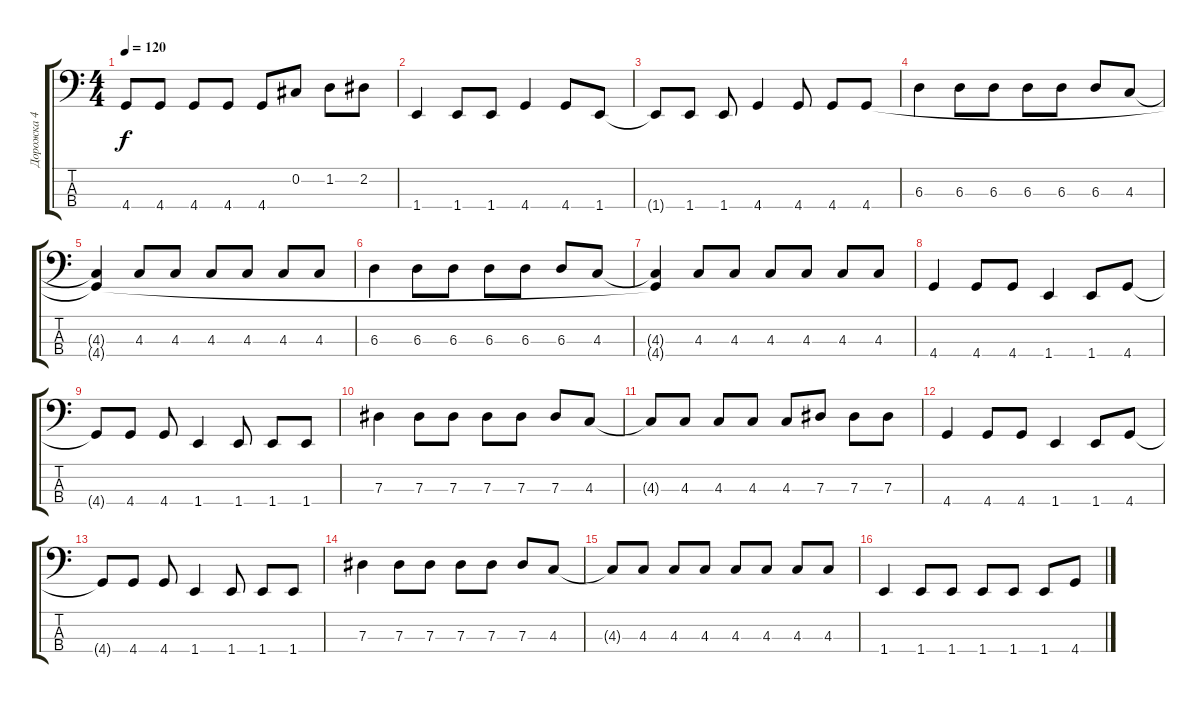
\track ("Дорожка 4" "Дорожка 4") {instrument electricbassfinger}
\staff {score tabs}
\tuning (Gb2 Db2 Ab1 Eb1) {hide}
\ts (4 4)
\tempo 120
\clef f4
\ks c
4.4{t}.8{dy f} 4.4.8 4.4.8 4.4.8 4.4.8 0.2.8 1.2.8 2.2.8 |
1.4.4 1.4.8 1.4.8 4.4.4 4.4.8 1.4.8 |
1.4{t}.8 1.4.8 1.4.8 4.4.4 4.4.8 4.4.8 4.4.8 |
6.3.4 6.3.8 6.3.8 6.3.8 6.3.8 6.3.8 4.3.8 |
(4.3{t} 4.4{t}).4 4.3.8 4.3.8 4.3.8 4.3.8 4.3.8 4.3.8 |
6.3.4 6.3.8 6.3.8 6.3.8 6.3.8 6.3.8 4.3.8 |
(4.3{t} 4.4{t}).4 4.3.8 4.3.8 4.3.8 4.3.8 4.3.8 4.3.8 |
4.4.4 4.4.8 4.4.8 1.4.4 1.4.8 4.4.8 |
4.4{t}.8 4.4.8 4.4.8 1.4.4 1.4.8 1.4.8 1.4.8 |
7.3.4 7.3.8 7.3.8 7.3.8 7.3.8 7.3.8 4.3.8 |
4.3{t}.8 4.3.8 4.3.8 4.3.8 4.3.8 7.3.8 7.3.8 7.3.8 |
4.4.4 4.4.8 4.4.8 1.4.4 1.4.8 4.4.8 |
4.4{t}.8 4.4.8 4.4.8 1.4.4 1.4.8 1.4.8 1.4.8 |
7.3.4 7.3.8 7.3.8 7.3.8 7.3.8 7.3.8 4.3.8 |
4.3{t}.8 4.3.8 4.3.8 4.3.8 4.3.8 4.3.8 4.3.8 4.3.8 |
1.4.4 1.4.8 1.4.8 1.4.8 1.4.8 1.4.8 4.4.8
